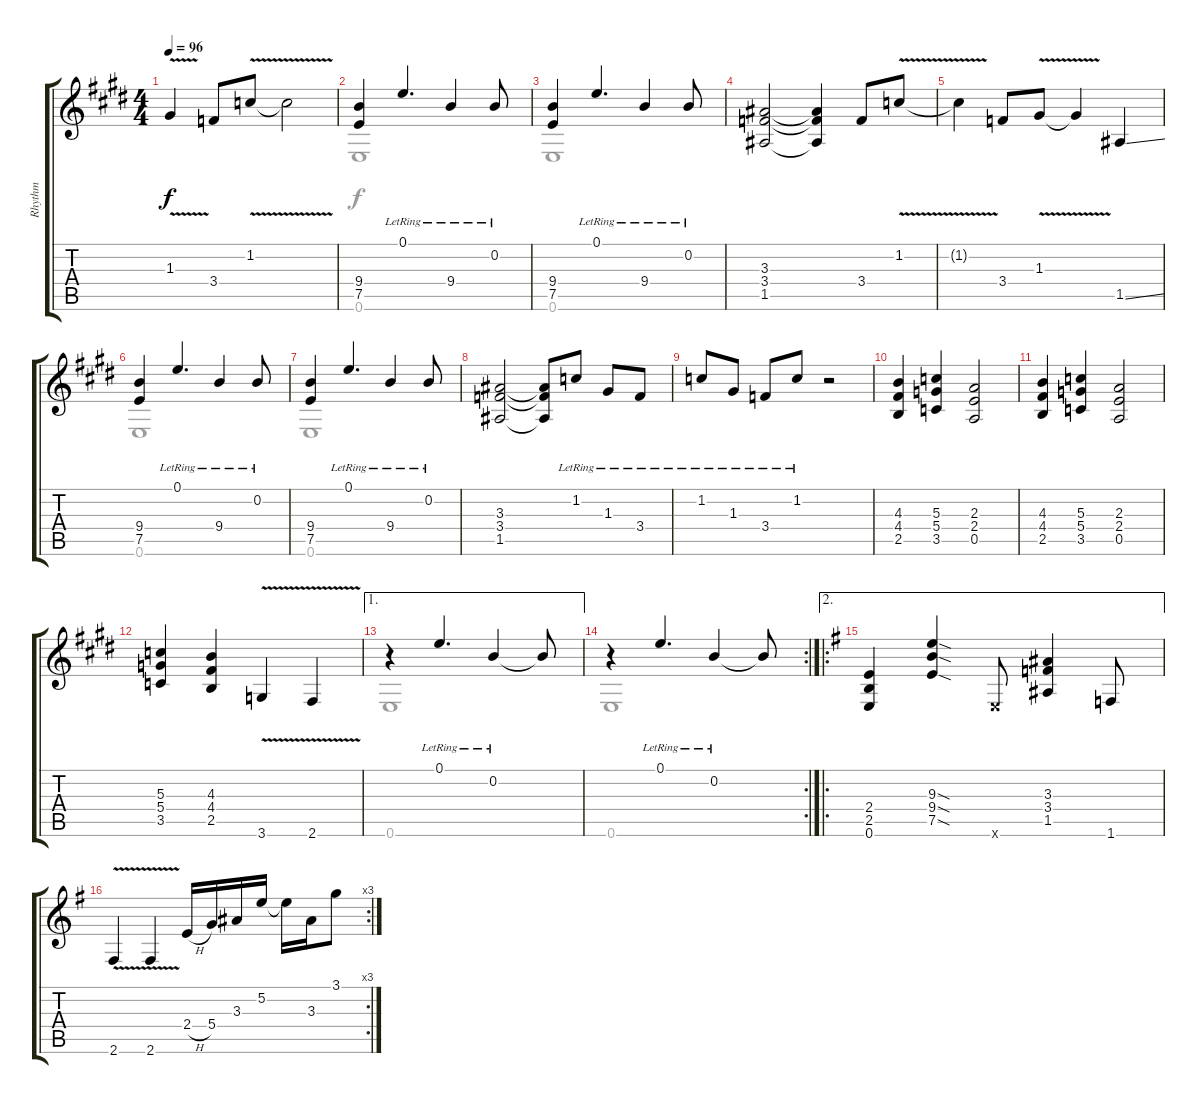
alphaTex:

\track ("Rhythm" "Rhythm") {instrument distortionguitar}
\staff {score tabs}
\tuning (E4 B3 G3 D3 A2 E2) {hide}
\voice
\ts (4 4)
\tempo 96
\clef g2
\ks c#minor
1.3{v t}.4{dy f} 3.4.8 1.2{v}.8 1.2{v t}.2 |
(9.4 7.5).4 0.1{lr}.4{d} 9.4{lr}.4 0.2{lr}.8 |
(9.4 7.5).4 0.1{lr}.4{d} 9.4{lr}.4 0.2{lr}.8 |
\ks e
(3.3 3.4 1.5).2 (3.3{t} 3.4{t} 1.5{t}).4 3.4.8 1.2{v}.8 |
\ks c#minor
1.2{v t}.4 3.4.8 1.3{v}.8 1.3{v t}.4 1.5{ss}.4 |
(9.4 7.5).4 0.1{lr}.4{d} 9.4{lr}.4 0.2{lr}.8 |
(9.4 7.5).4 0.1{lr}.4{d} 9.4{lr}.4 0.2{lr}.8 |
\ks e
(3.3 3.4 1.5).2 (3.3{t} 3.4{t} 1.5{t}).8 1.2{lr}.8 1.3{lr}.8 3.4{lr}.8 |
\ks c#minor
1.2{lr}.8 1.3{lr}.8 3.4{lr}.8 1.2{lr}.8 r.2 |
(4.3 4.4 2.5).4 (5.3 5.4 3.5).4 (2.3 2.4 0.5).2 |
\ks e
(4.3 4.4 2.5).4 (5.3 5.4 3.5).4 (2.3 2.4 0.5).2 |
\ks c#minor
(5.3 5.4 3.5).4 (4.3 4.4 2.5).4 3.6{v}.4 2.6{v}.4 |
\ae 1
r.4 0.1{lr}.4{d} 0.2{lr}.4 0.2{t}.8 |
\rc 2
r.4 0.1{lr}.4{d} 0.2{lr}.4 0.2{t}.8 |
\ae 2
\ro
\ks g
(2.4 2.5 0.6).4 (9.3{sod} 9.4{sod} 7.5{sod}).4 0.6{x}.8 (3.3 3.4 1.5).4 1.6.8 |
\rc 3
2.6{v}.4 2.6{v}.4 2.4{h}.16 5.4.16 3.3.16 5.2.16 5.2{t}.16 3.3.16 3.1.8
\voice
\clef g2
\ottava regular
\simile none
\ks c#minor
|
0.6.1 |
0.6.1 |
\ks e
|
\ks c#minor
|
0.6.1 |
0.6.1 |
\ks e
|
\ks c#minor
|
|
\ks e
|
\ks c#minor
|
0.6.1 |
0.6.1 |
\ks g
|
